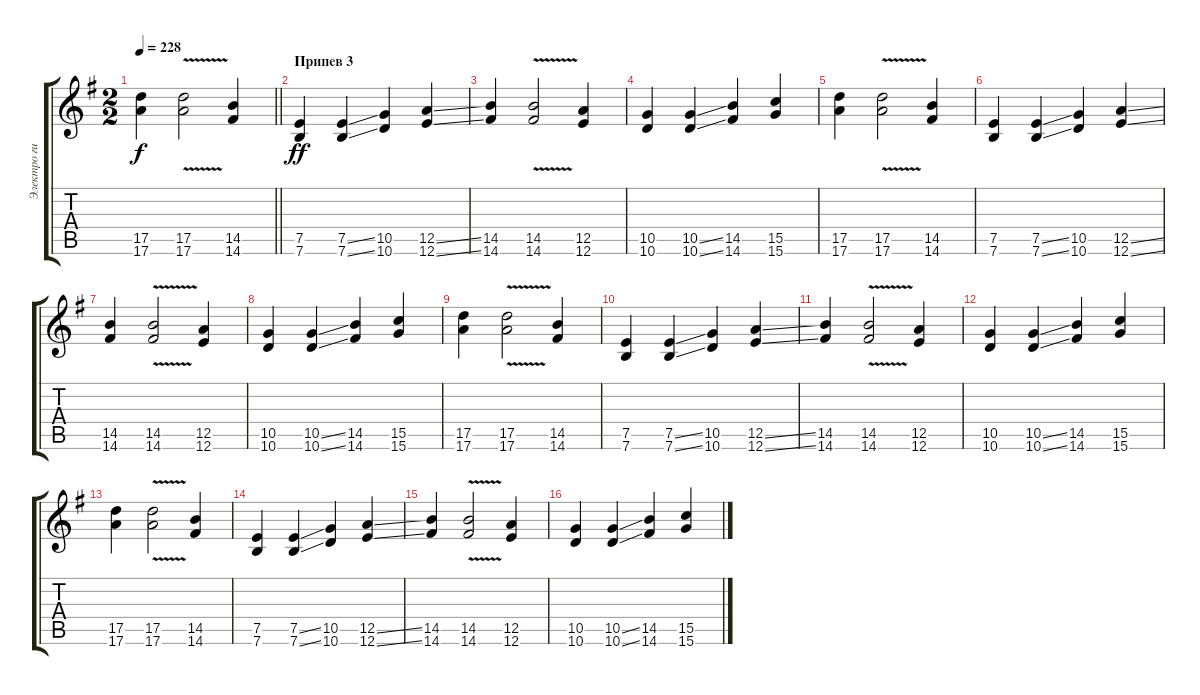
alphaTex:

\track ("Электро гитара" "Электро ги") {instrument electricguitarjazz}
\staff {score tabs}
\tuning (E4 B3 G3 D3 A2 E2) {hide}
\ts (2 2)
\tempo 228
\clef g2
\barLineRight lightlight
\ks eminor
(17.5 17.6).4{dy f} (17.5{v} 17.6{v}).2 (14.5 14.6).4 |
\section ("" "Припев 3")
(7.5 7.6).4{dy ff} (7.5{ss} 7.6{ss}).4 (10.5 10.6).4 (12.5{ss} 12.6{ss}).4 |
(14.5 14.6).4 (14.5{v} 14.6{v}).2 (12.5 12.6).4 |
(10.5 10.6).4 (10.5{ss} 10.6{ss}).4 (14.5 14.6).4 (15.5 15.6).4 |
(17.5 17.6).4 (17.5{v} 17.6{v}).2 (14.5 14.6).4 |
(7.5 7.6).4 (7.5{ss} 7.6{ss}).4 (10.5 10.6).4 (12.5{ss} 12.6{ss}).4 |
(14.5 14.6).4 (14.5{v} 14.6{v}).2 (12.5 12.6).4 |
(10.5 10.6).4 (10.5{ss} 10.6{ss}).4 (14.5 14.6).4 (15.5 15.6).4 |
(17.5 17.6).4 (17.5{v} 17.6{v}).2 (14.5 14.6).4 |
(7.5 7.6).4 (7.5{ss} 7.6{ss}).4 (10.5 10.6).4 (12.5{ss} 12.6{ss}).4 |
(14.5 14.6).4 (14.5{v} 14.6{v}).2 (12.5 12.6).4 |
(10.5 10.6).4 (10.5{ss} 10.6{ss}).4 (14.5 14.6).4 (15.5 15.6).4 |
(17.5 17.6).4 (17.5{v} 17.6{v}).2 (14.5 14.6).4 |
(7.5 7.6).4 (7.5{ss} 7.6{ss}).4 (10.5 10.6).4 (12.5{ss} 12.6{ss}).4 |
(14.5 14.6).4 (14.5{v} 14.6{v}).2 (12.5 12.6).4 |
(10.5 10.6).4 (10.5{ss} 10.6{ss}).4 (14.5 14.6).4 (15.5 15.6).4
